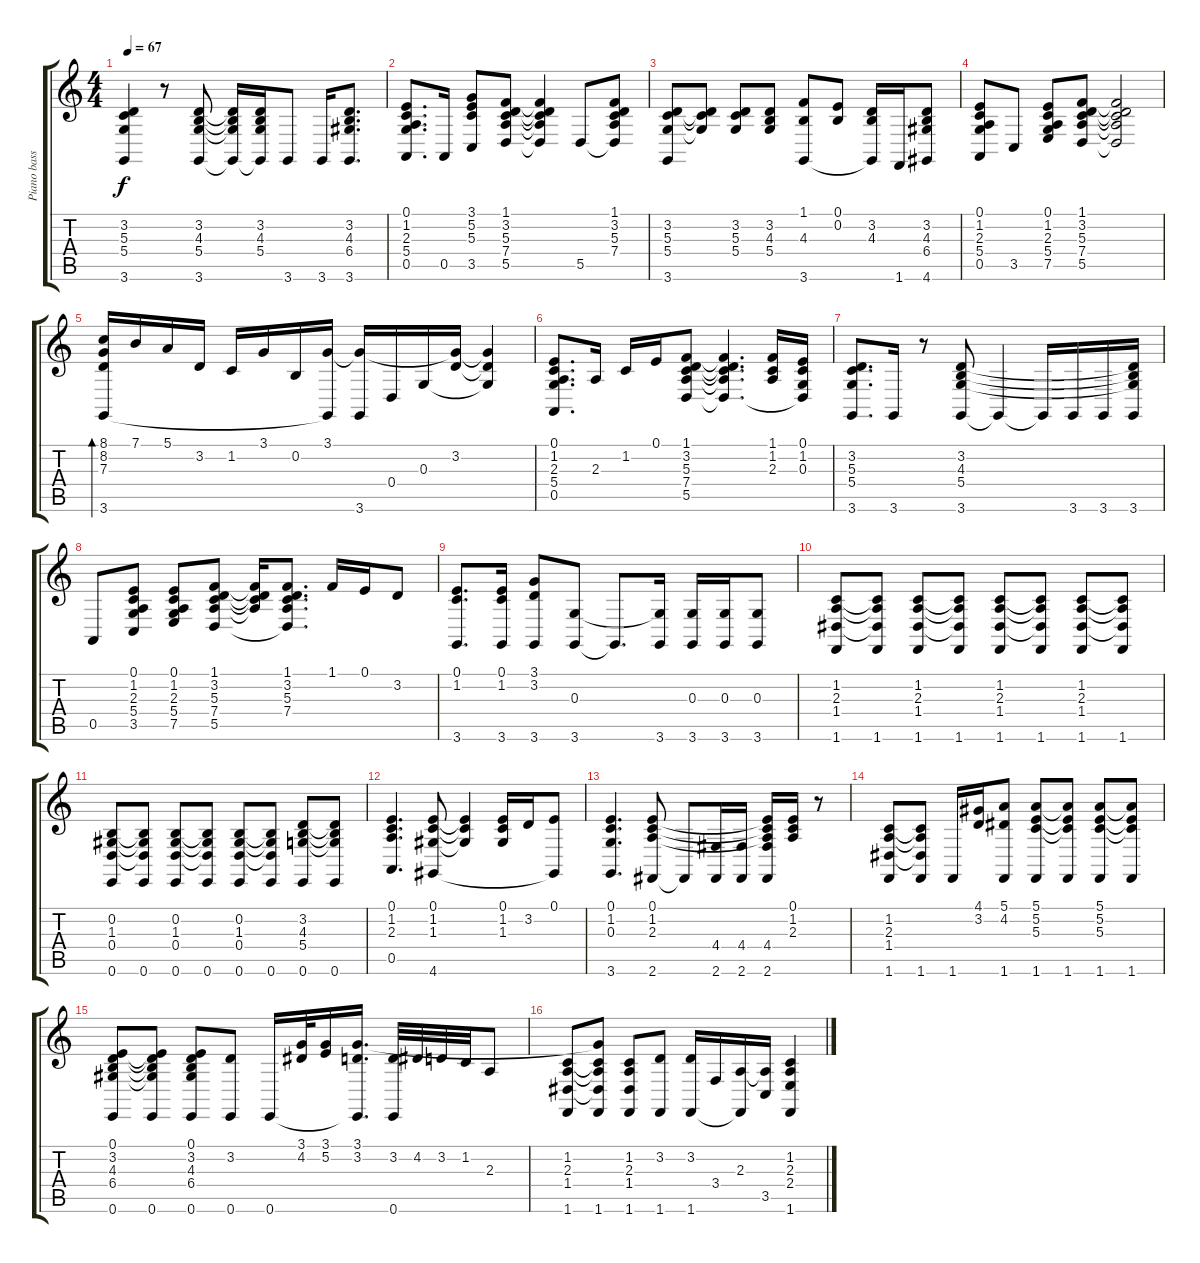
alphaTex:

\track ("Piano basse" "Piano bass") {instrument acousticgrandpiano}
\staff {score tabs}
\tuning (E4 B3 G3 D3 A2 E2) {hide}
\ts (4 4)
\tempo 67
\clef g2
\ks c
(3.2 5.3 5.4 3.6).4{dy f} r.8 (3.2 4.3 5.4 3.6).8 (3.2{t} 4.3{t} 5.4{t} 3.6{t}).16 (3.2 4.3 5.4 3.6{t}).16 3.6.8 3.6.16 (3.2 4.3 6.4 3.6).8{d} |
(0.1 1.2 2.3 5.4 0.5).8{d} 0.5.16 (3.1 5.2 5.3 3.5).8 (1.1 3.2 5.3 7.4 5.5).8 (1.1{t} 3.2{t} 5.3{t} 7.4{t} 5.5{t}).4 5.5.8 (1.1 3.2 5.3 7.4 5.5{t}).8 |
(3.2 5.3 5.4 3.6).8 (3.2{t} 5.3{t} 5.4{t}).8 (3.2 5.3 5.4).8 (3.2 4.3 5.4).8 (1.1 4.3 3.6).8 (0.1 0.2).8 (3.2 4.3 3.6{t}).16 1.6.16 (3.2 4.3 6.4 4.6).8 |
(0.1 1.2 2.3 5.4 0.5).8 3.5.8 (0.1 1.2 2.3 5.4 7.5).8 (1.1 3.2 5.3 7.4 5.5).8 (1.1{t} 3.2{t} 5.3{t} 7.4{t} 5.5{t}).2 |
(8.1 8.2 7.3 3.6).16{bd 60} 7.1.16 5.1.16 3.2.16 1.2.16 3.1.16 0.2.16 (3.1 3.6{t}).16 (3.1{t} 3.6).16 0.4.16 0.3.16 (3.1{t} 3.2).16 (3.1{t} 3.2{t} 0.3{t}).4 |
(0.1 1.2 2.3 5.4 0.5).8{d} 2.3.16 1.2.16 0.1.16 (1.1 3.2 5.3 7.4 5.5).8 (1.1{t} 3.2{t} 5.3{t} 7.4{t} 5.5{t}).4{d} (1.1 1.2 2.3).16 (0.1 1.2 0.3 5.5{t}).16 |
(3.2 5.3 5.4 3.6).8{d} 3.6.16 r.8 (3.2 4.3 5.4 3.6).8 3.6{t}.4 3.6{t}.16 3.6.16 3.6.16 (3.2{t} 4.3{t} 5.4{t} 3.6).16 |
0.5.8 (0.1 1.2 2.3 5.4 3.5).8 (0.1 1.2 2.3 5.4 7.5).8 (1.1 3.2 5.3 7.4 5.5).8 (1.1{t} 3.2{t} 5.3{t} 7.4{t}).16 (1.1 3.2 5.3 7.4 5.5{t}).8{d} 1.1.16 0.1.16 3.2.8 |
(0.1 1.2 3.6).8{d} (0.1 1.2 3.6).16 (3.1 3.2 3.6).8 (0.3 3.6).8 3.6{t}.8{d} (0.3{t} 3.6).16 (0.3 3.6).16 (0.3 3.6).16 (0.3 3.6).8 |
(1.2 2.3 1.4 1.6).8 (1.2{t} 2.3{t} 1.4{t} 1.6).8 (1.2 2.3 1.4 1.6).8 (1.2{t} 2.3{t} 1.4{t} 1.6).8 (1.2 2.3 1.4 1.6).8 (1.2{t} 2.3{t} 1.4{t} 1.6).8 (1.2 2.3 1.4 1.6).8 (1.2{t} 2.3{t} 1.4{t} 1.6).8 |
(0.2 1.3 0.4 0.6).8 (0.2{t} 1.3{t} 0.4{t} 0.6).8 (0.2 1.3 0.4 0.6).8 (0.2{t} 1.3{t} 0.4{t} 0.6).8 (0.2 1.3 0.4 0.6).8 (0.2{t} 1.3{t} 0.4{t} 0.6).8 (3.2 4.3 5.4 0.6).8 (3.2{t} 4.3{t} 5.4{t} 0.6).8 |
(0.1 1.2 2.3 0.5).4{d} (0.1 1.2 1.3 4.6).8 (0.1{t} 1.2{t} 1.3{t}).4 (0.1 1.2 1.3).16 3.2.16 (0.1 4.6{t}).8 |
(0.1 1.2 0.3 3.6).4{d} (0.1 1.2 2.3 2.6).8 2.6{t}.8 (4.4 2.6).16 (4.4 2.6).16 (0.1{t} 1.2{t} 2.3{t} 4.4 2.6).16 (0.1 1.2 2.3).16 r.8 |
(1.2 2.3 1.4 1.6).8 (1.2{t} 2.3{t} 1.4{t} 1.6).8 1.6.16 (4.1 3.2).16 (5.1 4.2 1.6).8 (5.1 5.2 5.3 1.6).8 (5.1{t} 5.2{t} 5.3{t} 1.6).8 (5.1 5.2 5.3 1.6).8 (5.1{t} 5.2{t} 5.3{t} 1.6).8 |
(0.1 3.2 4.3 6.4 0.6).8 (0.1{t} 3.2{t} 4.3{t} 6.4{t} 0.6).8 (0.1 3.2 4.3 6.4 0.6).8 (3.2 0.6).8 0.6.16 (3.1 4.2).32 (3.1 5.2).16 (3.1 3.2 0.6{t}).16{d} (3.2 0.6).32 4.2.32 3.2.32 1.2.32 2.3.8 |
(1.2 2.3 1.4 1.6).8 (3.1{t} 1.2{t} 2.3{t} 1.4{t} 1.6).8 (1.2 2.3 1.4 1.6).8 (3.2 1.6).8 (3.2 1.6).16 3.4.16 (2.3 1.6{t}).16 (2.3{t} 3.5).16 (1.2 2.3 2.4 1.6).4
